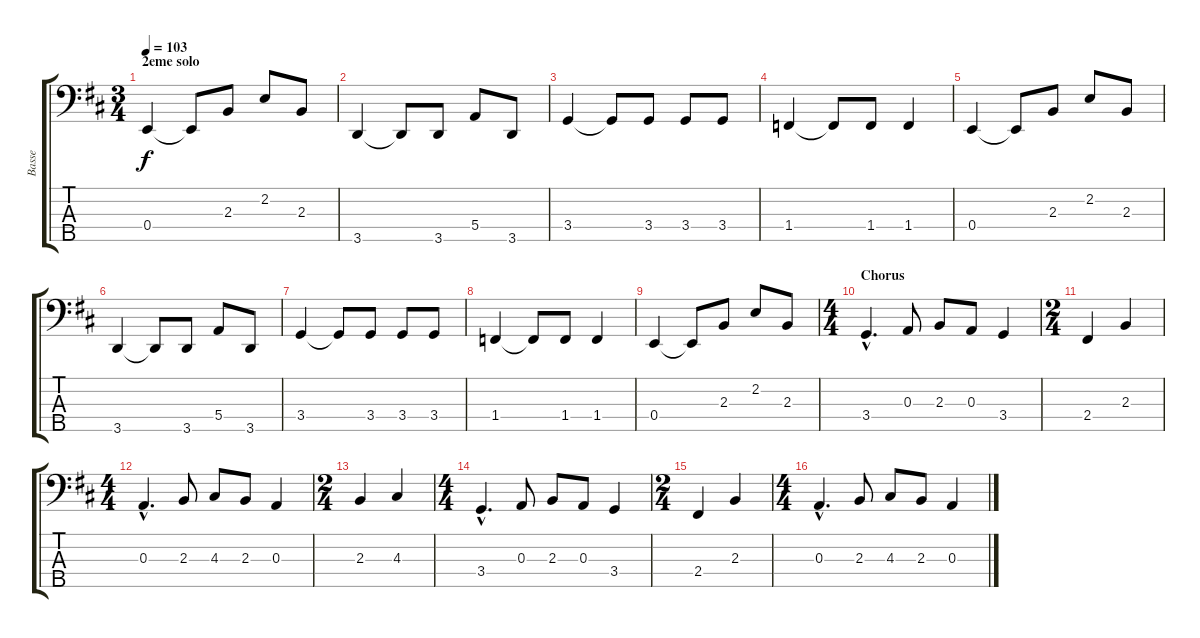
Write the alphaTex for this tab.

\track ("Basse" "Basse") {instrument electricbasspick}
\staff {score tabs}
\tuning (G2 D2 A1 E1 B0) {hide}
\ts (3 4)
\section ("" "2eme solo")
\tempo 103
\clef f4
\ks bminor
0.4.4{dy f} 0.4{t}.8 2.3.8 2.2.8 2.3.8 |
3.5.4 3.5{t}.8 3.5.8 5.4.8 3.5.8 |
3.4.4 3.4{t}.8 3.4.8 3.4.8 3.4.8 |
1.4.4 1.4{t}.8 1.4.8 1.4.4 |
0.4.4 0.4{t}.8 2.3.8 2.2.8 2.3.8 |
3.5.4 3.5{t}.8 3.5.8 5.4.8 3.5.8 |
3.4.4 3.4{t}.8 3.4.8 3.4.8 3.4.8 |
1.4.4 1.4{t}.8 1.4.8 1.4.4 |
0.4.4 0.4{t}.8 2.3.8 2.2.8 2.3.8 |
\ts (4 4)
\section ("" "Chorus")
3.4{hac}.4{d} 0.3.8 2.3.8 0.3.8 3.4.4 |
\ts (2 4)
2.4.4 2.3.4 |
\ts (4 4)
0.3{hac}.4{d} 2.3.8 4.3.8 2.3.8 0.3.4 |
\ts (2 4)
2.3.4 4.3.4 |
\ts (4 4)
3.4{hac}.4{d} 0.3.8 2.3.8 0.3.8 3.4.4 |
\ts (2 4)
2.4.4 2.3.4 |
\ts (4 4)
0.3{hac}.4{d} 2.3.8 4.3.8 2.3.8 0.3.4
